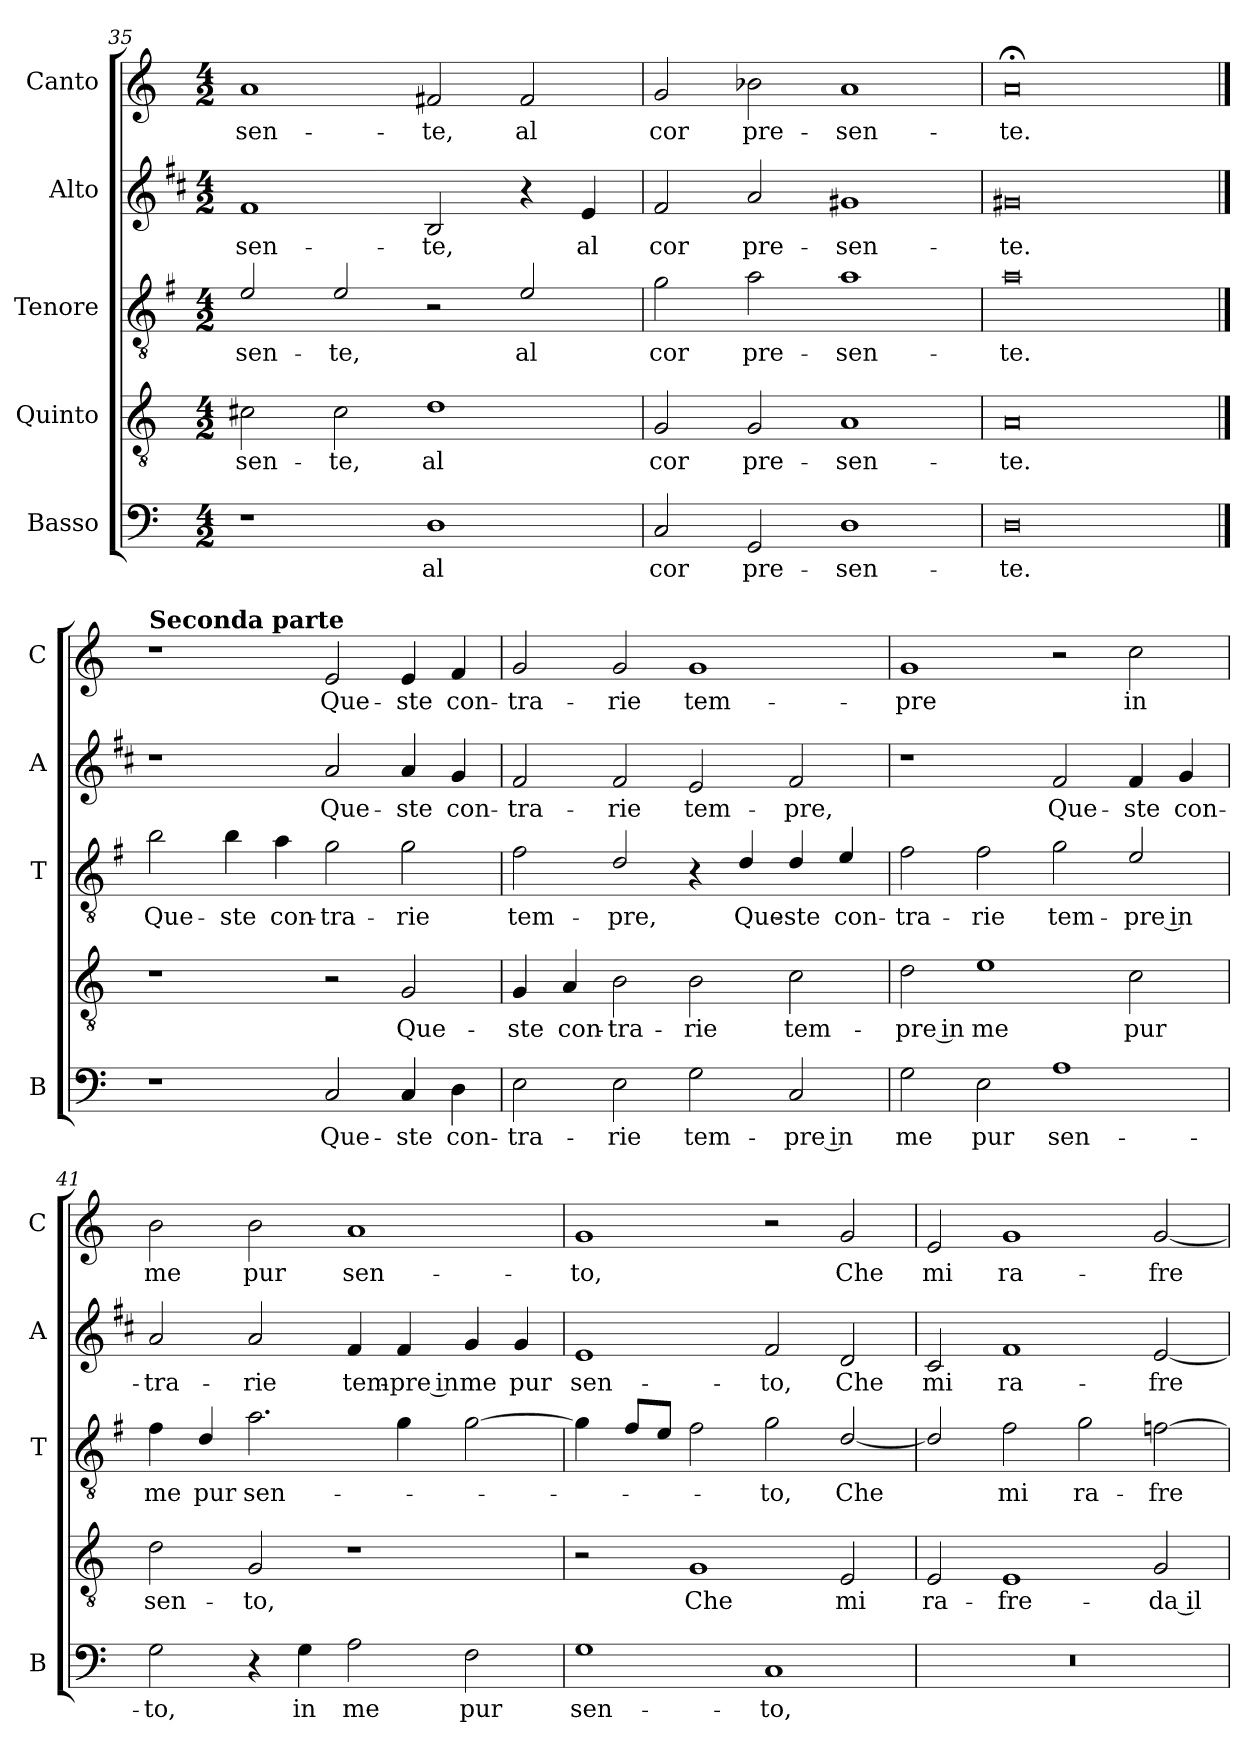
**kern	**text	**kern	**text	**kern	**text	**kern	**text	**kern	**text
*part5	*part5	*part4	*part4	*part3	*part3	*part2	*part2	*part1	*part1
*staff5	*staff5	*staff4	*staff4	*staff3	*staff3	*staff2	*staff2	*staff1	*staff1
*I"Basso	*	*I"Quinto	*	*I"Tenore	*	*I"Alto	*	*I"Canto	*
*I'B	*	*	*	*I'T	*	*I'A	*	*I'C	*
*clefF4	*	*clefGv2	*	*clefGv2	*	*clefG2	*	*clefG2	*
*	*	*	*	*ITrd4c7	*	*ITrd1c2	*	*	*
*k[]	*	*k[]	*	*k[]	*	*k[]	*	*k[]	*
*C:	*	*C:	*	*C:	*	*C:	*	*C:	*
*M4/2	*	*M4/2	*	*M4/2	*	*M4/2	*	*M4/2	*
=35	=35	=35	=35	=35	=35	=35	=35	=35	=35
!	!	!	!LO:LY:b	!	!LO:LY:b	!	!LO:LY:b	!	!LO:LY:b
1r	.	2c#X\	-sen-	2A/	-sen-	1e	-sen-	1a	-sen-
!	!	!	!LO:LY:b	!	!LO:LY:b	!	!	!	!
.	.	2c#\	-te,	2A/	-te,	.	.	.	.
!	!LO:LY:b	!	!LO:LY:b	!	!	!	!LO:LY:b	!	!LO:LY:b
1D	al	1d	al	2r	.	2A/	-te,	2f#X/	-te,
!	!	!	!	!	!LO:LY:b	!	!	!	!LO:LY:b
.	.	.	.	2A/	al	4r	.	2f#/	al
!	!	!	!	!	!	!	!LO:LY:b	!	!
.	.	.	.	.	.	4d/	al	.	.
=36	=36	=36	=36	=36	=36	=36	=36	=36	=36
!	!LO:LY:b	!	!LO:LY:b	!	!LO:LY:b	!	!LO:LY:b	!	!LO:LY:b
2C/	cor	2G/	cor	2c\	cor	2e/	cor	2g/	cor
!	!LO:LY:b	!	!LO:LY:b	!	!LO:LY:b	!	!LO:LY:b	!	!LO:LY:b
2GG/	pre-	2G/	pre-	2d\	pre-	2g/	pre-	2b-X\	pre-
!	!LO:LY:b	!	!LO:LY:b	!	!LO:LY:b	!	!LO:LY:b	!	!LO:LY:b
1D	-sen-	1A	-sen-	1d	-sen-	1f#X	-sen-	1a	-sen-
=37	=37	=37	=37	=37	=37	=37	=37	=37	=37
!	!LO:LY:b	!	!LO:LY:b	!	!LO:LY:b	!	!LO:LY:b	!	!LO:LY:b
0D	-te.	0A	-te.	0d	-te.	0f#X	-te.	0a;<	-te.
!!LO:LB:g=z
==38	==38	==38	==38	==38	==38	==38	==38	==38	==38
!	!	!	!	!	!	!	!	!LO:TX:a:B:t=Seconda parte	!
!	!	!	!	!	!LO:LY:b	!	!	!	!
1r	.	1r	.	2e\	Que-	1r	.	1r	.
!	!	!	!	!	!LO:LY:b	!	!	!	!
.	.	.	.	4e\	-ste	.	.	.	.
!	!	!	!	!	!LO:LY:b	!	!	!	!
.	.	.	.	4d\	con-	.	.	.	.
!	!LO:LY:b	!	!	!	!LO:LY:b	!	!LO:LY:b	!	!LO:LY:b
2C/	Que-	2r	.	2c\	-tra-	2g/	Que-	2e/	Que-
!	!LO:LY:b	!	!LO:LY:b	!	!LO:LY:b	!	!LO:LY:b	!	!LO:LY:b
4C/	-ste	2G/	Que-	2c\	-rie	4g/	-ste	4e/	-ste
!	!LO:LY:b	!	!	!	!	!	!LO:LY:b	!	!LO:LY:b
4D\	con-	.	.	.	.	4f/	con-	4f/	con-
=39	=39	=39	=39	=39	=39	=39	=39	=39	=39
!	!LO:LY:b	!	!LO:LY:b	!	!LO:LY:b	!	!LO:LY:b	!	!LO:LY:b
2E\	-tra-	4G/	-ste	2B\	tem-	2e/	-tra-	2g/	-tra-
!	!	!	!LO:LY:b	!	!	!	!	!	!
.	.	4A/	con-	.	.	.	.	.	.
!	!LO:LY:b	!	!LO:LY:b	!	!LO:LY:b	!	!LO:LY:b	!	!LO:LY:b
2E\	-rie	2B\	-tra-	2G/	-pre,	2e/	-rie	2g/	-rie
!	!LO:LY:b	!	!LO:LY:b	!	!	!	!LO:LY:b	!	!LO:LY:b
2G\	tem-	2B\	-rie	4r	.	2d/	tem-	1g	tem-
!	!	!	!	!	!LO:LY:b	!	!	!	!
.	.	.	.	4G/	Que-	.	.	.	.
!	!LO:LY:b	!	!LO:LY:b	!	!LO:LY:b	!	!LO:LY:b	!	!
2C/	-pre in	2c\	tem-	4G/	-ste	2e/	-pre,	.	.
!	!	!	!	!	!LO:LY:b	!	!	!	!
.	.	.	.	4A/	con-	.	.	.	.
=40	=40	=40	=40	=40	=40	=40	=40	=40	=40
!	!LO:LY:b	!	!LO:LY:b	!	!LO:LY:b	!	!	!	!LO:LY:b
2G\	me	2d\	-pre in	2B\	-tra-	1r	.	1g	-pre
!	!LO:LY:b	!	!LO:LY:b	!	!LO:LY:b	!	!	!	!
2E\	pur	1e	me	2B\	-rie	.	.	.	.
!	!LO:LY:b	!	!	!	!LO:LY:b	!	!LO:LY:b	!	!
1A	sen-	.	.	2c\	tem-	2e/	Que-	2r	.
!	!	!	!LO:LY:b	!	!LO:LY:b	!	!LO:LY:b	!	!LO:LY:b
.	.	2c\	pur	2A/	-pre in	4e/	-ste	2cc\	in
!	!	!	!	!	!	!	!LO:LY:b	!	!
.	.	.	.	.	.	4f/	con-	.	.
=41	=41	=41	=41	=41	=41	=41	=41	=41	=41
!	!LO:LY:b	!	!LO:LY:b	!	!LO:LY:b	!	!LO:LY:b	!	!LO:LY:b
2G\	-to,	2d\	sen-	4B\	me	2g/	-tra-	2b\	me
!	!	!	!	!	!LO:LY:b	!	!	!	!
.	.	.	.	4G/	pur	.	.	.	.
!	!	!	!LO:LY:b	!	!LO:LY:b	!	!LO:LY:b	!	!LO:LY:b
4r	.	2G/	-to,	2.d\	sen-	2g/	-rie	2b\	pur
!	!LO:LY:b	!	!	!	!	!	!	!	!
4G\	in	.	.	.	.	.	.	.	.
!	!LO:LY:b	!	!	!	!	!	!LO:LY:b	!	!LO:LY:b
2A\	me	1r	.	.	.	4e/	tem-	1a	sen-
!	!	!	!	!	!	!	!LO:LY:b	!	!
.	.	.	.	4c\	.	4e/	-pre in	.	.
!	!LO:LY:b	!	!	!	!	!	!LO:LY:b	!	!
2F\	pur	.	.	[2c\	.	4f/	me	.	.
!	!	!	!	!	!	!	!LO:LY:b	!	!
.	.	.	.	.	.	4f/	pur	.	.
!!LO:LB:g=z
=42	=42	=42	=42	=42	=42	=42	=42	=42	=42
!	!LO:LY:b	!	!	!	!	!	!LO:LY:b	!	!LO:LY:b
1G	sen-	2r	.	4c\]	.	1d	sen-	1g	-to,
.	.	.	.	8B/L	.	.	.	.	.
.	.	.	.	8A/J	.	.	.	.	.
!	!	!	!LO:LY:b	!	!	!	!	!	!
.	.	1G	Che	2B\	.	.	.	.	.
!	!LO:LY:b	!	!	!	!LO:LY:b	!	!LO:LY:b	!	!
1C	-to,	.	.	2c\	-to,	2e/	-to,	2r	.
!	!	!	!LO:LY:b	!	!LO:LY:b	!	!LO:LY:b	!	!LO:LY:b
.	.	2E/	mi	[2G/	Che	2c/	Che	2g/	Che
=43	=43	=43	=43	=43	=43	=43	=43	=43	=43
!	!	!	!LO:LY:b	!	!	!	!LO:LY:b	!	!LO:LY:b
0r	.	2E/	ra-	2G/]	.	2B/	mi	2e/	mi
!	!	!	!LO:LY:b	!	!LO:LY:b	!	!LO:LY:b	!	!LO:LY:b
.	.	1E	-fre-	2B\	mi	1e	ra-	1g	ra-
!	!	!	!	!	!LO:LY:b	!	!	!	!
.	.	.	.	2c\	ra-	.	.	.	.
!	!	!	!LO:LY:b	!	!LO:LY:b	!	!LO:LY:b	!	!LO:LY:b
.	.	2G/	-da il	[2B-X\	-fre-	[2d/	-fre-	[2g/	-fre-
=	=	=	=	=	=	=	=	=	=
*-	*-	*-	*-	*-	*-	*-	*-	*-	*-
